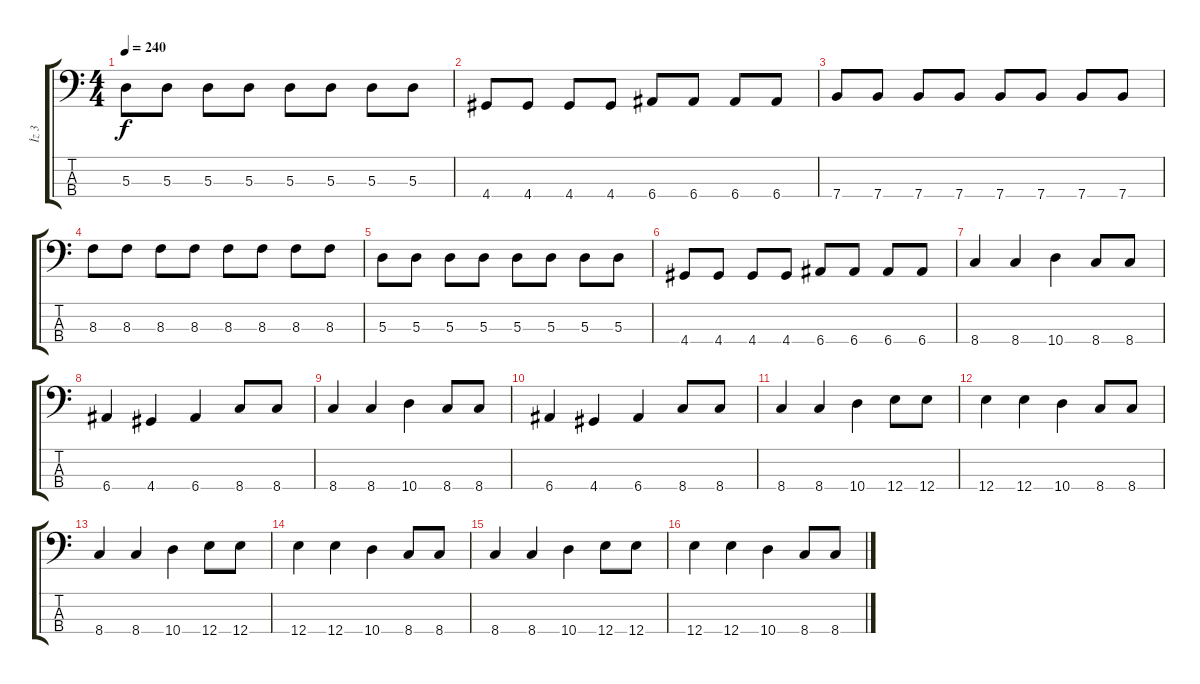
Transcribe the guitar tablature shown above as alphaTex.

\track ("İz 3" "İz 3") {instrument electricbassfinger}
\staff {score tabs}
\tuning (G2 D2 A1 E1) {hide}
\ts (4 4)
\tempo 240
\clef f4
\ks c
5.3.8{dy f} 5.3.8 5.3.8 5.3.8 5.3.8 5.3.8 5.3.8 5.3.8 |
4.4.8 4.4.8 4.4.8 4.4.8 6.4.8 6.4.8 6.4.8 6.4.8 |
7.4.8 7.4.8 7.4.8 7.4.8 7.4.8 7.4.8 7.4.8 7.4.8 |
8.3.8 8.3.8 8.3.8 8.3.8 8.3.8 8.3.8 8.3.8 8.3.8 |
5.3.8 5.3.8 5.3.8 5.3.8 5.3.8 5.3.8 5.3.8 5.3.8 |
4.4.8 4.4.8 4.4.8 4.4.8 6.4.8 6.4.8 6.4.8 6.4.8 |
8.4.4 8.4.4 10.4.4 8.4.8 8.4.8 |
6.4.4 4.4.4 6.4.4 8.4.8 8.4.8 |
8.4.4 8.4.4 10.4.4 8.4.8 8.4.8 |
6.4.4 4.4.4 6.4.4 8.4.8 8.4.8 |
8.4.4 8.4.4 10.4.4 12.4.8 12.4.8 |
12.4.4 12.4.4 10.4.4 8.4.8 8.4.8 |
8.4.4 8.4.4 10.4.4 12.4.8 12.4.8 |
12.4.4 12.4.4 10.4.4 8.4.8 8.4.8 |
8.4.4 8.4.4 10.4.4 12.4.8 12.4.8 |
12.4.4 12.4.4 10.4.4 8.4.8 8.4.8
